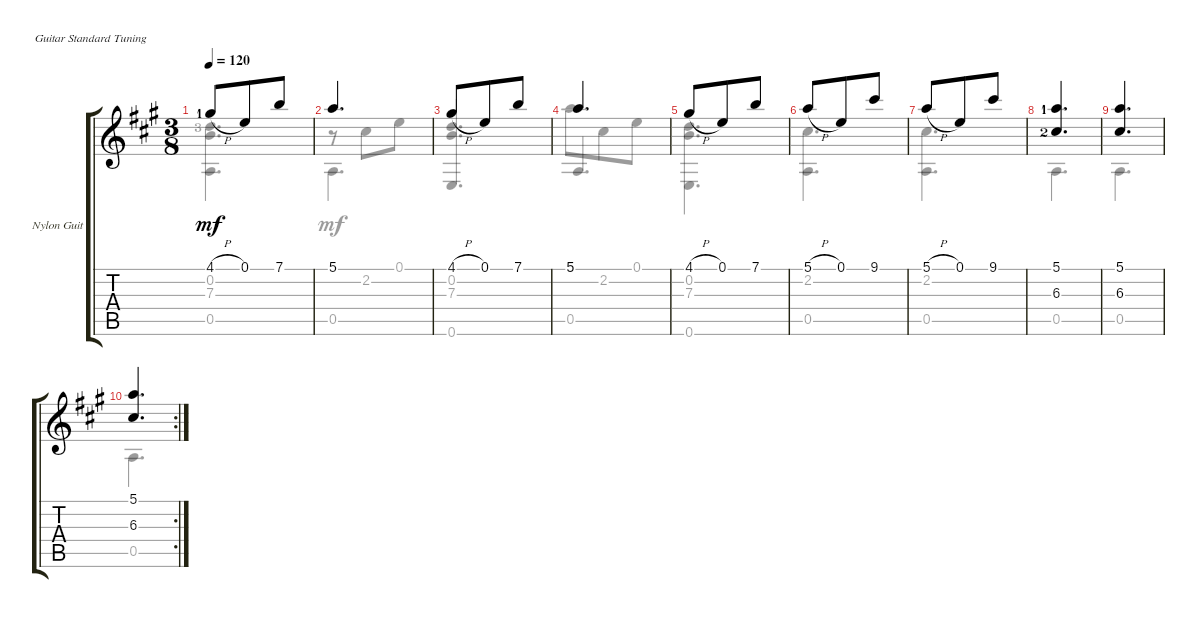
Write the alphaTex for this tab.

\defaultSystemsLayout 4
\bracketExtendMode groupsimilarinstruments
\firstSystemTrackNameOrientation horizontal
\otherSystemsTrackNameOrientation horizontal
\track ("Nylon Guitar" "Nylon Guit") {instrument acousticguitarsteel}
\staff {score tabs}
\tuning (E4 B3 G3 D3 A2 E2)
\voice
\ts (3 8)
\tempo 120
\clef g2
\ks a
4.1{h lf 2}.8{dy mf} 0.1.8 7.1.8 |
5.1.4{d} |
4.1{h}.8 0.1.8 7.1.8 |
5.1.4{d} |
4.1{h}.8 0.1.8 7.1.8 |
5.1{h}.8 0.1.8 9.1.8 |
5.1{h}.8 0.1.8 9.1.8 |
(5.1{lf 2} 6.3{lf 3}).4{d} |
(6.3 5.1).4{d} |
\rc 2
(6.3 5.1).4{d}
\voice
\clef g2
\ottava regular
\simile none
\ks a
(0.5 0.2 7.3{lf 4}).4{d dy mf} |
r.8 2.2.8 0.1.8 |
|
0.5.4{d beam invert} |
(0.6 0.2 7.3).4{d} |
(2.2 0.5).4{d} |
(0.5 2.2).4{d} |
0.5.4{d} |
0.5.4{d} |
0.5.4{d}
\voice
\clef g2
\ottava regular
\simile none
\ks a
|
0.5.4{d} |
(0.6 7.3 0.2).4{d beam invert} |
5.1.8 2.2.8 0.1.8 |
|
|
|
|
|
